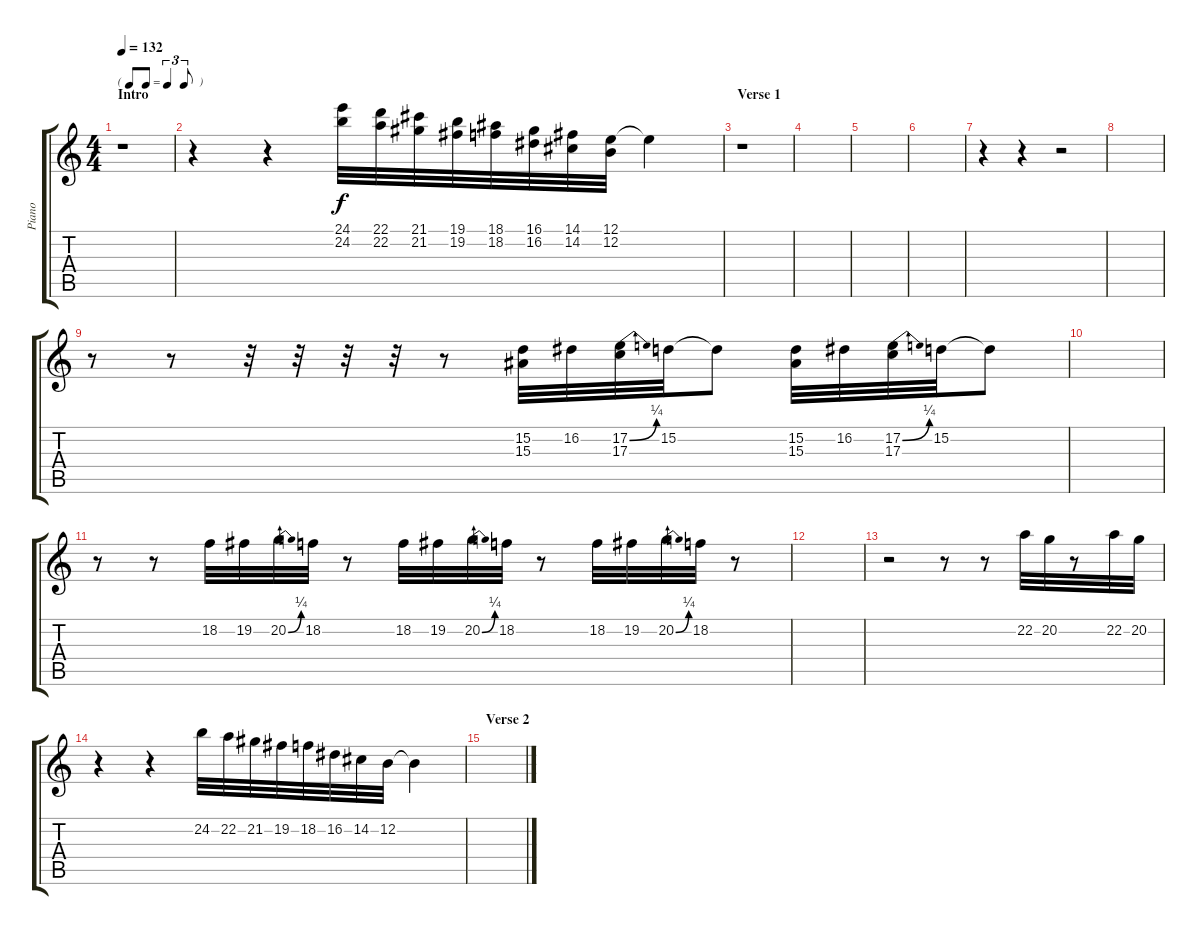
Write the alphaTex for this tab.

\track ("Piano" "Piano") {instrument electricpiano1}
\staff {score tabs}
\tuning (E4 B3 G3 D3 A2 E2) {hide}
\ts (4 4)
\tf triplet8th
\section ("" "Intro")
\tempo 132
\clef g2
\ks c
r.1{dy f instrument electricpiano1} |
r.4 r.4 (24.1 24.2).32 (22.1 22.2).32 (21.1 21.2).32 (19.1 19.2).32 (18.1 18.2).32 (16.1 16.2).32 (14.1 14.2).32 (12.1 12.2).32 12.1{t}.4 |
\section ("" "Verse 1")
r.1 |
|
|
|
r.4 r.4 r.2 |
|
r.8 r.8 r.32 r.32 r.32 r.32 r.8 (15.2 15.3).32 16.2.32 (17.2{be (bend 0 0 60 1)} 17.3).32 15.2.32 15.2{t}.8 (15.2 15.3).32 16.2.32 (17.2{be (bend 0 0 60 1)} 17.3).32 15.2.32 15.2{t}.8 |
|
r.8 r.8 18.2.32 19.2.32 20.2{be (bend 0 0 60 1)}.32 18.2.32 r.8 18.2.32 19.2.32 20.2{be (bend 0 0 60 1)}.32 18.2.32 r.8 18.2.32 19.2.32 20.2{be (bend 0 0 60 1)}.32 18.2.32 r.8 |
|
r.2 r.8 r.8 22.2.32 20.2.32 r.8 22.2.32 20.2.32 |
r.4 r.4 24.2.32 22.2.32 21.2.32 19.2.32 18.2.32 16.2.32 14.2.32 12.2.32 12.2{t}.4 |
\section ("" "Verse 2")
